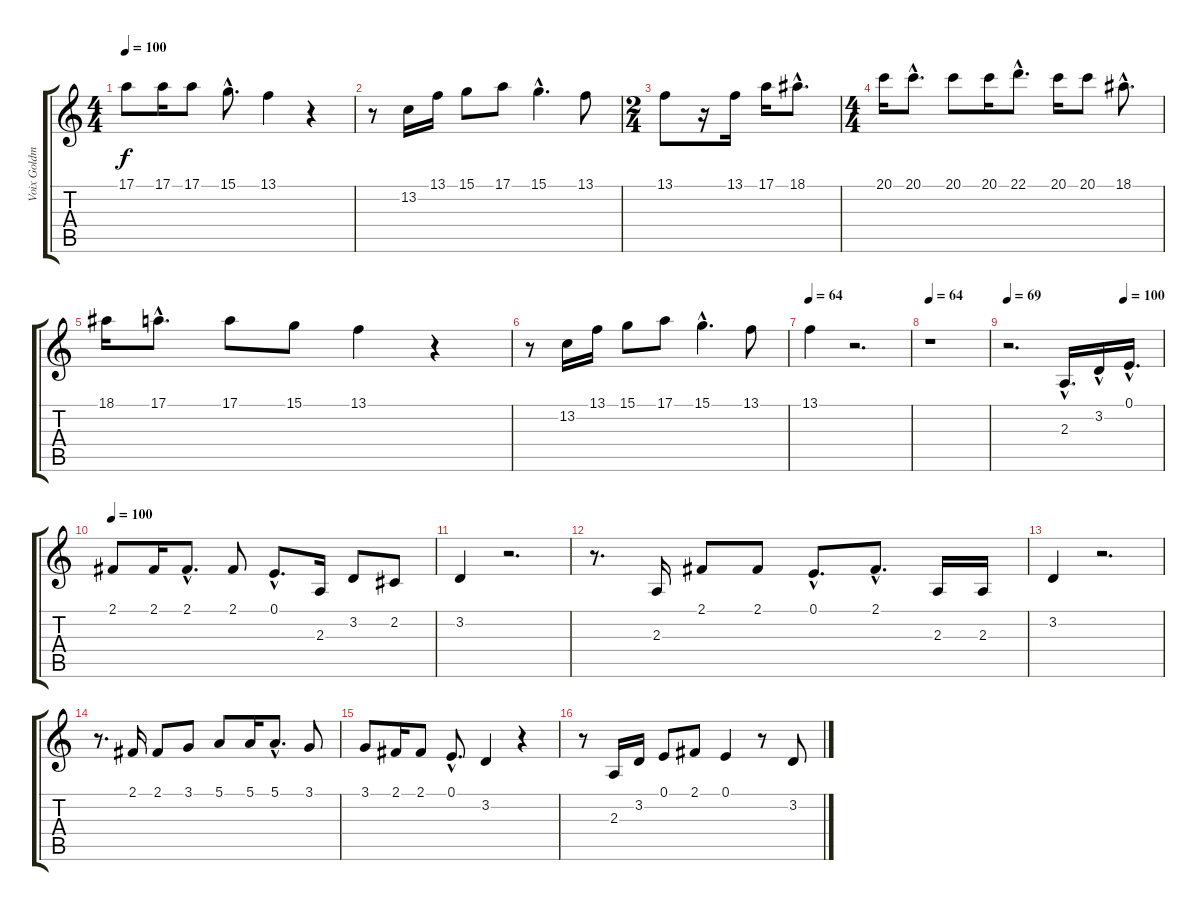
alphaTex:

\track ("Voix Goldman" "Voix Goldm") {instrument pad3polysynth}
\staff {score tabs}
\tuning (E4 B3 G3 D3 A2 E2) {hide}
\ts (4 4)
\tempo 100
\clef g2
\ks c
17.1.8{dy f} 17.1.16 17.1.8 15.1{hac}.8{d} 13.1.4 r.4 |
r.8 13.2.16 13.1.16 15.1.8 17.1.8 15.1{hac}.4{d} 13.1.8 |
\ts (2 4)
13.1.8 r.16 13.1.16 17.1.16 18.1{hac}.8{d} |
\ts (4 4)
20.1.16 20.1{hac}.8{d} 20.1.8 20.1.16 22.1{hac}.8{d} 20.1.16 20.1.8 18.1{hac}.8{d} |
18.1.16 17.1{hac}.8{d} 17.1.8 15.1.8 13.1.4 r.4 |
r.8 13.2.16 13.1.16 15.1.8 17.1.8 15.1{hac}.4{d} 13.1.8 |
\tempo 64
13.1.4 r.2{d} |
\tempo 64
r.1 |
\tempo 69
\tempo (100 0.75)
r.2{d} 2.3{hac}.16{d} 3.2{hac}.16 0.1{hac}.16{d} |
\tempo 100
2.1.8 2.1.16 2.1{hac}.8{d} 2.1.8 0.1{hac}.8{d} 2.3.16 3.2.8 2.2.8 |
3.2.4 r.2{d} |
r.8{d} 2.3.16 2.1.8 2.1.8 0.1{hac}.8{d} 2.1{hac}.8{d} 2.3.16 2.3.16 |
3.2.4 r.2{d} |
r.8{d} 2.1.16 2.1.8 3.1.8 5.1.8 5.1.16 5.1{hac}.8{d} 3.1.8 |
3.1.8 2.1.16 2.1.8 0.1{hac}.8{d} 3.2.4 r.4 |
r.8 2.3.16 3.2.16 0.1.8 2.1.8 0.1.4 r.8 3.2.8
